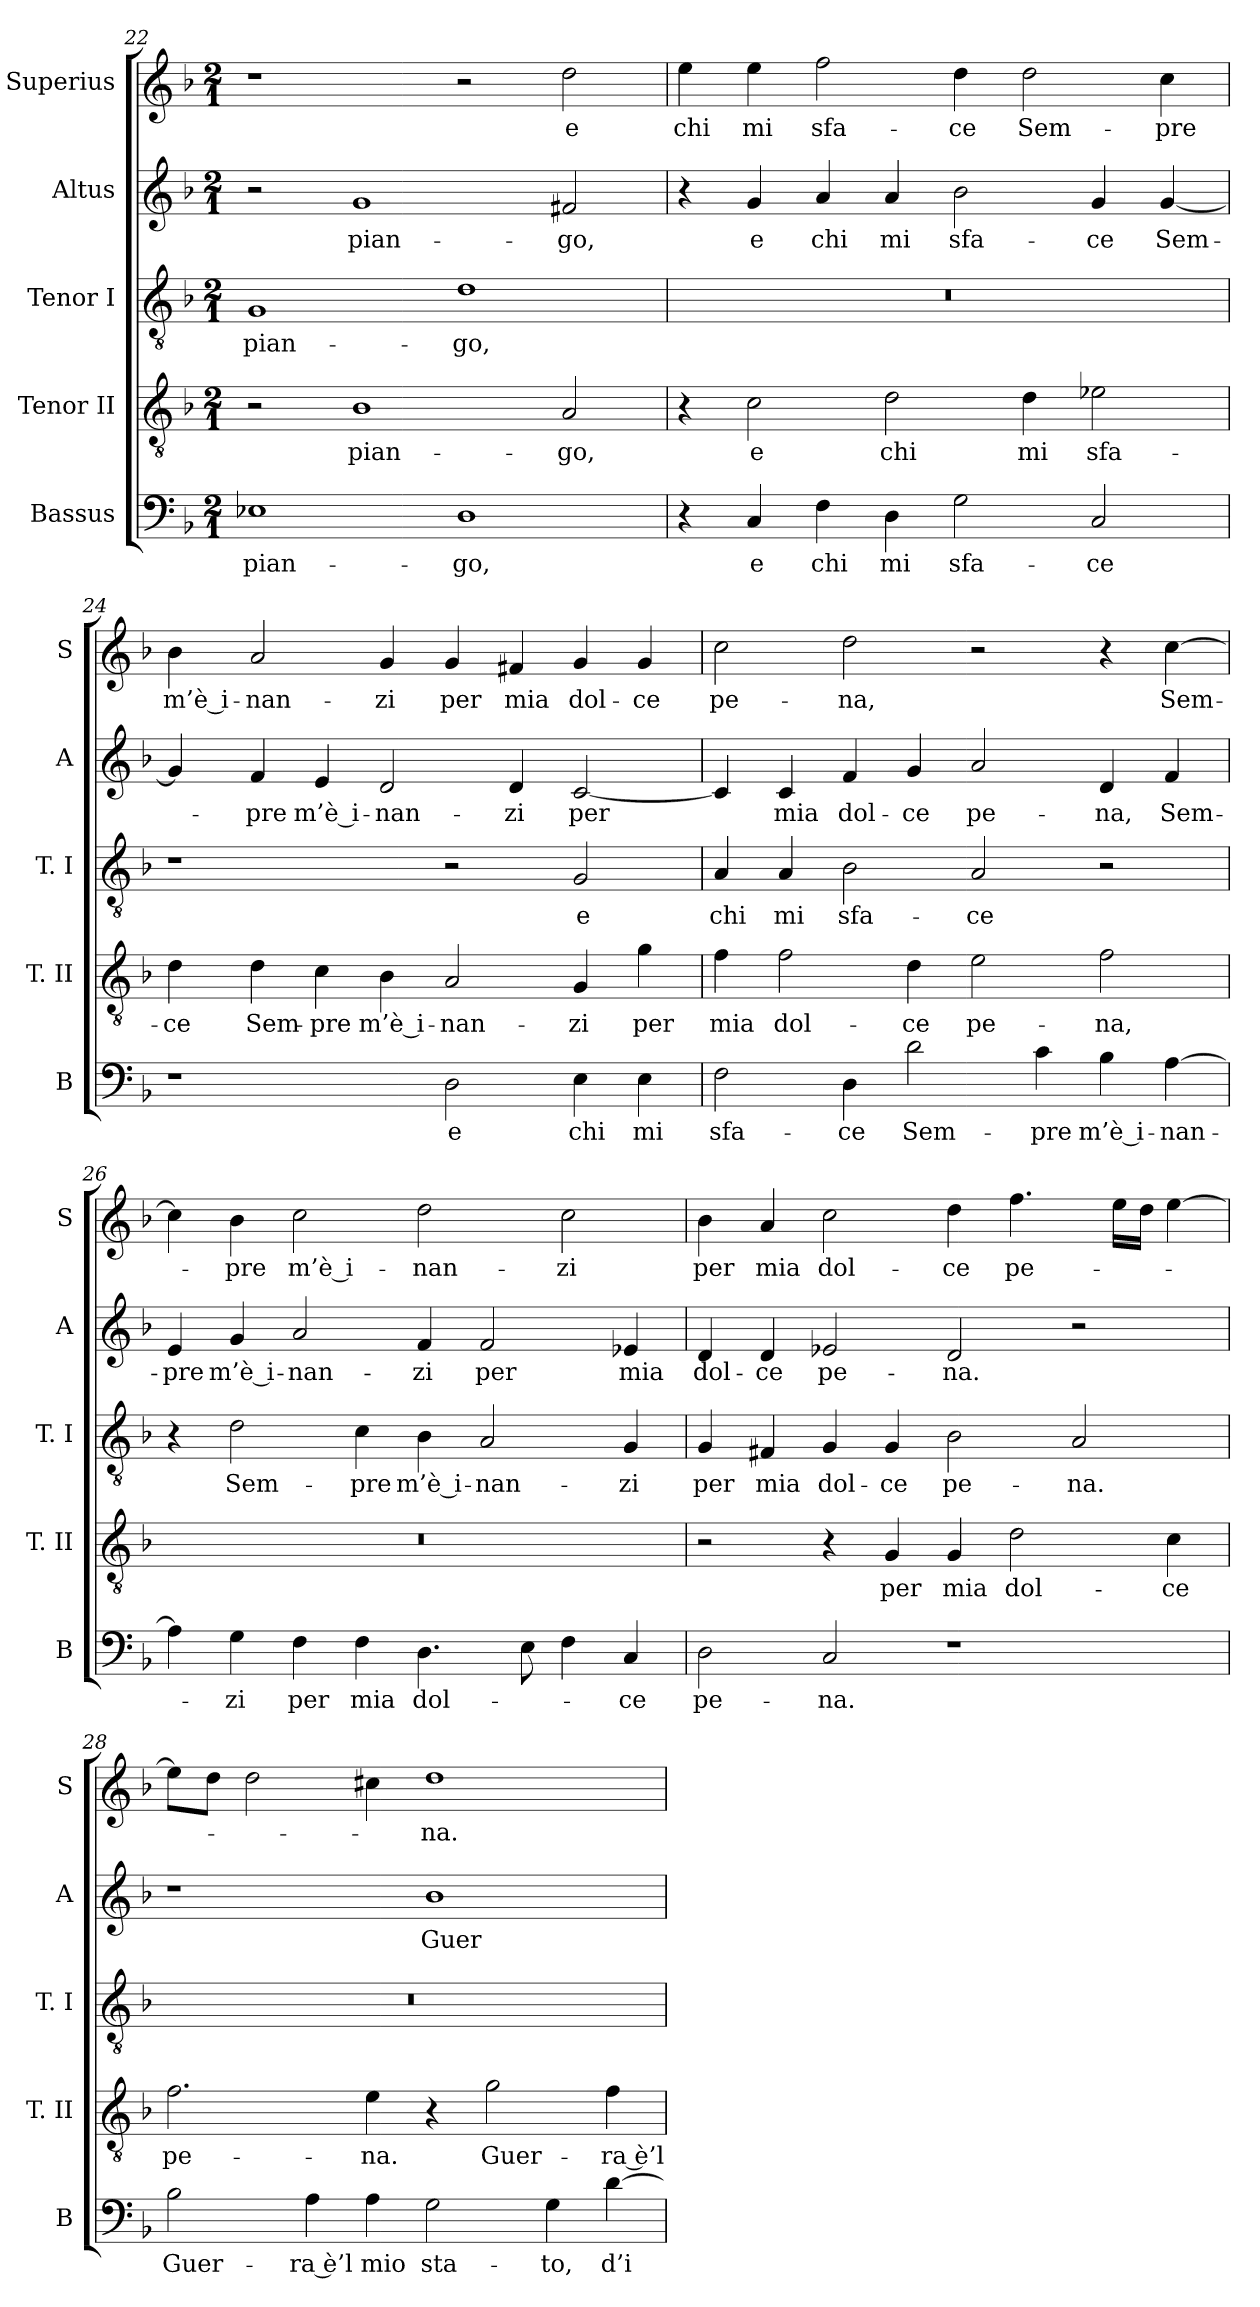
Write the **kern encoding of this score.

**kern	**text	**kern	**text	**kern	**text	**kern	**text	**kern	**text
*part5	*part5	*part4	*part4	*part3	*part3	*part2	*part2	*part1	*part1
*staff5	*staff5	*staff4	*staff4	*staff3	*staff3	*staff2	*staff2	*staff1	*staff1
*I"Bassus	*	*I"Tenor II	*	*I"Tenor I	*	*I"Altus	*	*I"Superius	*
*I'B	*	*I'T. II	*	*I'T. I	*	*I'A	*	*I'S	*
*clefF4	*	*clefGv2	*	*clefGv2	*	*clefG2	*	*clefG2	*
*k[b-]	*	*k[b-]	*	*k[b-]	*	*k[b-]	*	*k[b-]	*
*F:	*	*F:	*	*F:	*	*F:	*	*F:	*
*M2/1	*	*M2/1	*	*M2/1	*	*M2/1	*	*M2/1	*
=22	=22	=22	=22	=22	=22	=22	=22	=22	=22
1E-X	pian-	2r	.	1G	pian-	2r	.	1r	.
.	.	1B-	pian-	.	.	1g	pian-	.	.
1D	-go,	.	.	1d	-go,	.	.	2r	.
.	.	2A	-go,	.	.	2f#X	-go,	2dd	e
=23	=23	=23	=23	=23	=23	=23	=23	=23	=23
4r	.	4r	.	0r	.	4r	.	4ee	chi
4C	e	2c	e	.	.	4g	e	4ee	mi
4F	chi	.	.	.	.	4a	chi	2ff	sfa-
4D	mi	2d	chi	.	.	4a	mi	.	.
2G	sfa-	.	.	.	.	2b-	sfa-	4dd	-ce
.	.	4d	mi	.	.	.	.	2dd	Sem-
2C	-ce	2e-X	sfa-	.	.	4g	-ce	.	.
.	.	.	.	.	.	[4g	Sem-	4cc	-pre
=24	=24	=24	=24	=24	=24	=24	=24	=24	=24
1r	.	4d	-ce	1r	.	4g]	.	4b-	m’è i-
.	.	4d	Sem-	.	.	4f	-pre	2a	-nan-
.	.	4c	-pre	.	.	4e	m’è i-	.	.
.	.	4B-	m’è i-	.	.	2d	-nan-	4g	-zi
2D	e	2A	-nan-	2r	.	.	.	4g	per
.	.	.	.	.	.	4d	-zi	4f#X	mia
4E	chi	4G	-zi	2G	e	[2c	per	4g	dol-
4E	mi	4g	per	.	.	.	.	4g	-ce
=25	=25	=25	=25	=25	=25	=25	=25	=25	=25
2F	sfa-	4f	mia	4A	chi	4c]	.	2cc	pe-
.	.	2f	dol-	4A	mi	4c	mia	.	.
4D	-ce	.	.	2B-	sfa-	4f	dol-	2dd	-na,
2d	Sem-	4d	-ce	.	.	4g	-ce	.	.
.	.	2e	pe-	2A	-ce	2a	pe-	2r	.
4c	-pre	.	.	.	.	.	.	.	.
4B-	m’è i-	2f	-na,	2r	.	4d	-na,	4r	.
[4A	-nan-	.	.	.	.	4f	Sem-	[4cc	Sem-
=26	=26	=26	=26	=26	=26	=26	=26	=26	=26
4A]	.	0r	.	4r	.	4e	-pre	4cc]	.
4G	-zi	.	.	2d	Sem-	4g	m’è i-	4b-	-pre
4F	per	.	.	.	.	2a	-nan-	2cc	m’è i-
4F	mia	.	.	4c	-pre	.	.	.	.
4.D	dol-	.	.	4B-	m’è i-	4f	-zi	2dd	-nan-
.	.	.	.	2A	-nan-	2f	per	.	.
8E	.	.	.	.	.	.	.	.	.
4F	.	.	.	.	.	.	.	2cc	-zi
4C	-ce	.	.	4G	-zi	4e-X	mia	.	.
=27	=27	=27	=27	=27	=27	=27	=27	=27	=27
2D	pe-	2r	.	4G	per	4d	dol-	4b-	per
.	.	.	.	4F#X	mia	4d	-ce	4a	mia
2C	-na.	4r	.	4G	dol-	2e-X	pe-	2cc	dol-
.	.	4G	per	4G	-ce	.	.	.	.
1r	.	4G	mia	2B-	pe-	2d	-na.	4dd	-ce
.	.	2d	dol-	.	.	.	.	4.ff	pe-
.	.	.	.	2A	-na.	2r	.	.	.
.	.	.	.	.	.	.	.	16eeLL	.
.	.	.	.	.	.	.	.	16ddJJ	.
.	.	4c	-ce	.	.	.	.	[4ee	.
=28	=28	=28	=28	=28	=28	=28	=28	=28	=28
2B-	Guer-	2.f	pe-	0r	.	1r	.	8eeL]	.
.	.	.	.	.	.	.	.	8ddJ	.
.	.	.	.	.	.	.	.	2dd	.
4A	-ra è’l	.	.	.	.	.	.	.	.
4A	mio	4e	-na.	.	.	.	.	4cc#X	.
2G	sta-	4r	.	.	.	1b-	Guer-	1dd	-na.
.	.	2g	Guer-	.	.	.	.	.	.
4G	-to,	.	.	.	.	.	.	.	.
[4d	d’i-	4f	-ra è’l	.	.	.	.	.	.
=	=	=	=	=	=	=	=	=	=
*-	*-	*-	*-	*-	*-	*-	*-	*-	*-
